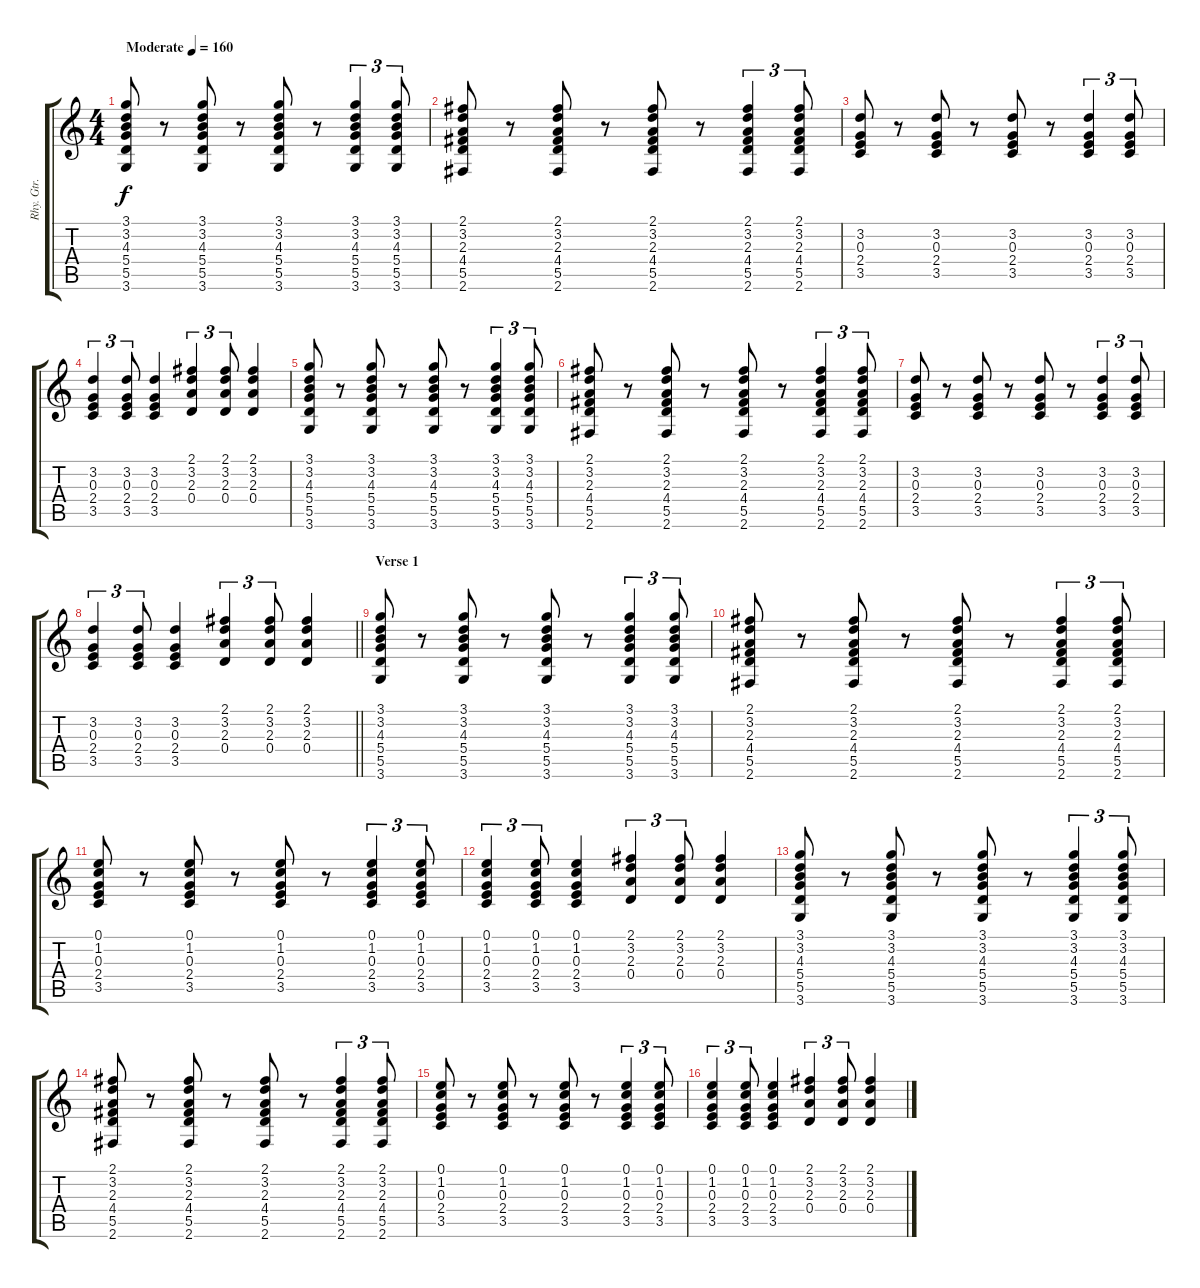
\track ("Rhy. Gtr. 1" "Rhy. Gtr. ") {instrument acousticguitarsteel}
\staff {score tabs}
\tuning (E4 B3 G3 D3 A2 E2) {hide}
\ts (4 4)
\tempo (160 "Moderate")
\clef g2
\ks c
(3.1 3.2 4.3 5.4 5.5 3.6).8{dy f instrument acousticguitarsteel} r.8 (3.1 3.2 4.3 5.4 5.5 3.6).8 r.8 (3.1 3.2 4.3 5.4 5.5 3.6).8 r.8 (3.1 3.2 4.3 5.4 5.5 3.6).4{tu (3 2)} (3.1 3.2 4.3 5.4 5.5 3.6).8{tu (3 2)} |
(2.1 3.2 2.3 4.4 5.5 2.6).8 r.8 (2.1 3.2 2.3 4.4 5.5 2.6).8 r.8 (2.1 3.2 2.3 4.4 5.5 2.6).8 r.8 (2.1 3.2 2.3 4.4 5.5 2.6).4{tu (3 2)} (2.1 3.2 2.3 4.4 5.5 2.6).8{tu (3 2)} |
(3.2 0.3 2.4 3.5).8 r.8 (3.2 0.3 2.4 3.5).8 r.8 (3.2 0.3 2.4 3.5).8 r.8 (3.2 0.3 2.4 3.5).4{tu (3 2)} (3.2 0.3 2.4 3.5).8{tu (3 2)} |
(3.2 0.3 2.4 3.5).4{tu (3 2)} (3.2 0.3 2.4 3.5).8{tu (3 2)} (3.2 0.3 2.4 3.5).4 (2.1 3.2 2.3 0.4).4{tu (3 2)} (2.1 3.2 2.3 0.4).8{tu (3 2)} (2.1 3.2 2.3 0.4).4 |
(3.1 3.2 4.3 5.4 5.5 3.6).8 r.8 (3.1 3.2 4.3 5.4 5.5 3.6).8 r.8 (3.1 3.2 4.3 5.4 5.5 3.6).8 r.8 (3.1 3.2 4.3 5.4 5.5 3.6).4{tu (3 2)} (3.1 3.2 4.3 5.4 5.5 3.6).8{tu (3 2)} |
(2.1 3.2 2.3 4.4 5.5 2.6).8 r.8 (2.1 3.2 2.3 4.4 5.5 2.6).8 r.8 (2.1 3.2 2.3 4.4 5.5 2.6).8 r.8 (2.1 3.2 2.3 4.4 5.5 2.6).4{tu (3 2)} (2.1 3.2 2.3 4.4 5.5 2.6).8{tu (3 2)} |
(3.2 0.3 2.4 3.5).8 r.8 (3.2 0.3 2.4 3.5).8 r.8 (3.2 0.3 2.4 3.5).8 r.8 (3.2 0.3 2.4 3.5).4{tu (3 2)} (3.2 0.3 2.4 3.5).8{tu (3 2)} |
\barLineRight lightlight
(3.2 0.3 2.4 3.5).4{tu (3 2)} (3.2 0.3 2.4 3.5).8{tu (3 2)} (3.2 0.3 2.4 3.5).4 (2.1 3.2 2.3 0.4).4{tu (3 2)} (2.1 3.2 2.3 0.4).8{tu (3 2)} (2.1 3.2 2.3 0.4).4 |
\section ("" "Verse 1")
(3.1 3.2 4.3 5.4 5.5 3.6).8 r.8 (3.1 3.2 4.3 5.4 5.5 3.6).8 r.8 (3.1 3.2 4.3 5.4 5.5 3.6).8 r.8 (3.1 3.2 4.3 5.4 5.5 3.6).4{tu (3 2)} (3.1 3.2 4.3 5.4 5.5 3.6).8{tu (3 2)} |
(2.1 3.2 2.3 4.4 5.5 2.6).8 r.8 (2.1 3.2 2.3 4.4 5.5 2.6).8 r.8 (2.1 3.2 2.3 4.4 5.5 2.6).8 r.8 (2.1 3.2 2.3 4.4 5.5 2.6).4{tu (3 2)} (2.1 3.2 2.3 4.4 5.5 2.6).8{tu (3 2)} |
(0.1 1.2 0.3 2.4 3.5).8 r.8 (0.1 1.2 0.3 2.4 3.5).8 r.8 (0.1 1.2 0.3 2.4 3.5).8 r.8 (0.1 1.2 0.3 2.4 3.5).4{tu (3 2)} (0.1 1.2 0.3 2.4 3.5).8{tu (3 2)} |
(0.1 1.2 0.3 2.4 3.5).4{tu (3 2)} (0.1 1.2 0.3 2.4 3.5).8{tu (3 2)} (0.1 1.2 0.3 2.4 3.5).4 (2.1 3.2 2.3 0.4).4{tu (3 2)} (2.1 3.2 2.3 0.4).8{tu (3 2)} (2.1 3.2 2.3 0.4).4 |
(3.1 3.2 4.3 5.4 5.5 3.6).8 r.8 (3.1 3.2 4.3 5.4 5.5 3.6).8 r.8 (3.1 3.2 4.3 5.4 5.5 3.6).8 r.8 (3.1 3.2 4.3 5.4 5.5 3.6).4{tu (3 2)} (3.1 3.2 4.3 5.4 5.5 3.6).8{tu (3 2)} |
(2.1 3.2 2.3 4.4 5.5 2.6).8 r.8 (2.1 3.2 2.3 4.4 5.5 2.6).8 r.8 (2.1 3.2 2.3 4.4 5.5 2.6).8 r.8 (2.1 3.2 2.3 4.4 5.5 2.6).4{tu (3 2)} (2.1 3.2 2.3 4.4 5.5 2.6).8{tu (3 2)} |
(0.1 1.2 0.3 2.4 3.5).8 r.8 (0.1 1.2 0.3 2.4 3.5).8 r.8 (0.1 1.2 0.3 2.4 3.5).8 r.8 (0.1 1.2 0.3 2.4 3.5).4{tu (3 2)} (0.1 1.2 0.3 2.4 3.5).8{tu (3 2)} |
(0.1 1.2 0.3 2.4 3.5).4{tu (3 2)} (0.1 1.2 0.3 2.4 3.5).8{tu (3 2)} (0.1 1.2 0.3 2.4 3.5).4 (2.1 3.2 2.3 0.4).4{tu (3 2)} (2.1 3.2 2.3 0.4).8{tu (3 2)} (2.1 3.2 2.3 0.4).4
